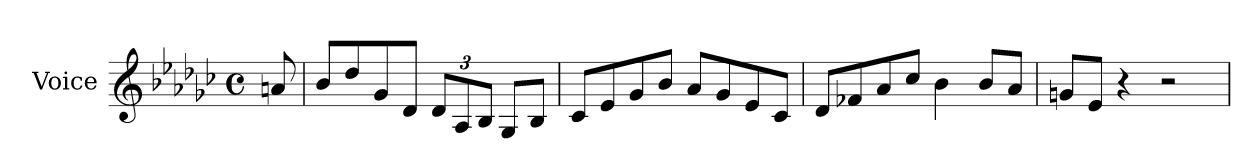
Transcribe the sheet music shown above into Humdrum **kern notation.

**kern
*part1
*staff1
*I"Voice
*I'Voice
*clefG2
*k[b-e-a-d-g-c-]
*M4/4
*met(c)
=
8an/
=1
8b-/L
8dd-/
8g-/
8d-/J
12d-/L
12A-/
12B-/J
8G-/L
8B-/J
=2
8c-/L
8e-/
8g-/
8b-/J
8a-/L
8g-/
8e-/
8c-/J
=3
8d-/L
8f-X/
8a-/
8cc-/J
4b-\
8b-/L
8a-/J
=4
8gn/L
8e-/J
4r
2rcc
=
*-
